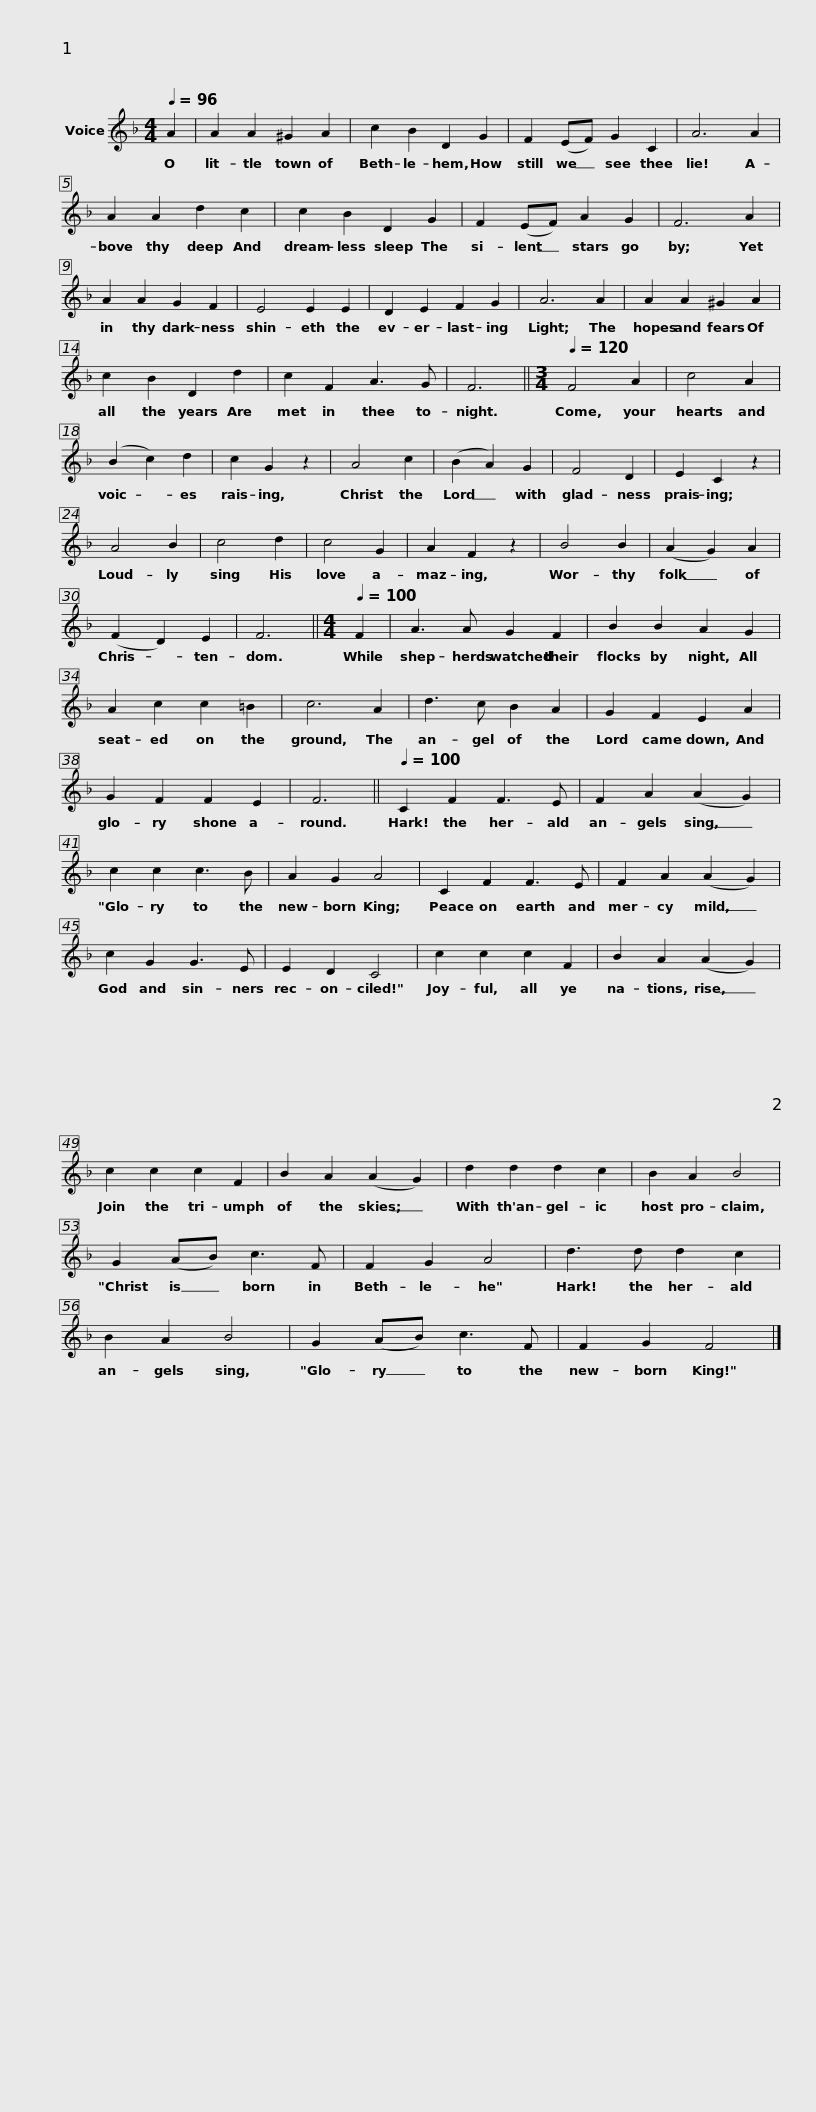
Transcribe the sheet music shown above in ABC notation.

X:1
L:1/8
Q:1/4=96
M:4/4
I:linebreak $
K:F
V:1 treble
V:1
 A2 | A2 A2 ^G2 A2 | c2 B2 D2 G2 | F2 (EF) G2 C2 | A6 A2 | %5
 A2 A2 d2 c2 |$ c2 B2 D2 G2 | F2 (EF) A2 G2 | F6 A2 | A2 A2 G2 F2 | %10
 E4 E2 E2 | D2 E2 F2 G2 |$ A6 A2 | A2 A2 ^G2 A2 | c2 B2 D2 d2 | %15
 c2 F2 A3 G | F6 ||[M:3/4][Q:1/4=120] F4 A2 | c4 A2 |$ (B2 c2) d2 | %20
 c2 G2 z2 | A4 c2 | (B2 A2) G2 | F4 D2 | E2 C2 z2 | %25
 A4 B2 | c4 d2 | c4 G2 |$ A2 F2 z2 | B4 B2 | %30
 (A2 G2) A2 | (F2 D2) E2 | F6 ||[M:4/4][Q:1/4=100] F2 | A3 A G2 F2 |$ %35
 B2 B2 A2 G2 | A2 c2 c2 =B2 | c6 A2 | d3 c B2 A2 | G2 F2 E2 A2 | %40
 G2 F2 F2 E2 |$ F6 ||[Q:1/4=100] C2 F2 F3 E | F2 A2 (A2 G2) | c2 c2 c3 B | %45
 A2 G2 A4 | C2 F2 F3 E |$ F2 A2 (A2 G2) | c2 G2 G3 E | E2 D2 C4 | %50
 c2 c2 c2 F2 | B2 A2 (A2 G2) |$ c2 c2 c2 F2 | B2 A2 (A2 G2) | d2 d2 d2 c2 | %55
 B2 A2 B4 |$ G2 (AB) c3 F | F2 G2 A4 | d3 d d2 c2 | B2 A2 B4 | %60
 G2 (AB) c3 F |$ F2 G2 F4 |] %62
